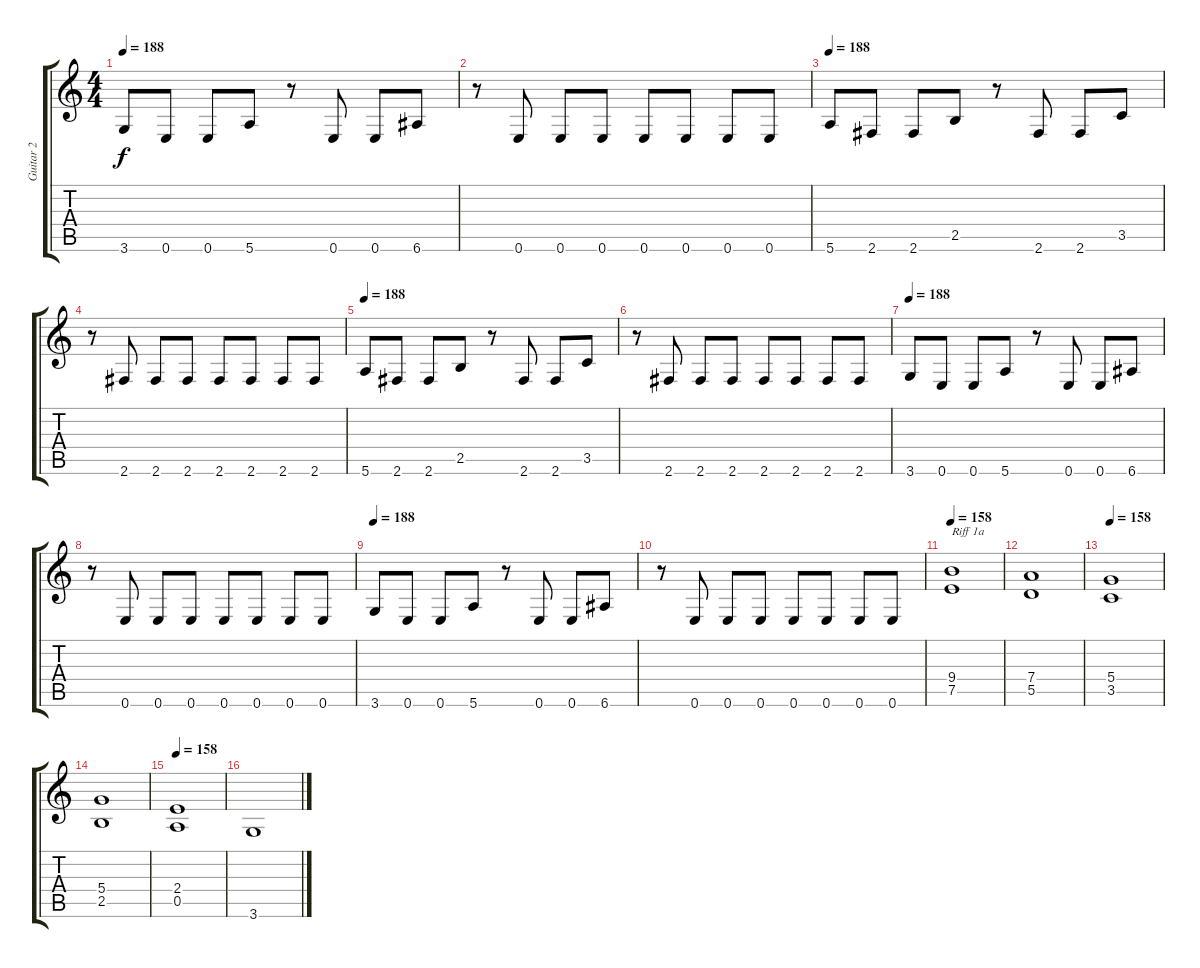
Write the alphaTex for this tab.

\track ("Guitar 2" "Guitar 2") {instrument distortionguitar}
\staff {score tabs}
\tuning (E4 B3 G3 D3 A2 E2) {hide}
\ts (4 4)
\tempo 188
\clef g2
\ks c
3.6.8{dy f} 0.6.8 0.6.8 5.6.8 r.8 0.6.8 0.6.8 6.6.8 |
r.8 0.6.8 0.6.8 0.6.8 0.6.8 0.6.8 0.6.8 0.6.8 |
\tempo 188
5.6.8 2.6.8 2.6.8 2.5.8 r.8 2.6.8 2.6.8 3.5.8 |
r.8 2.6.8 2.6.8 2.6.8 2.6.8 2.6.8 2.6.8 2.6.8 |
\tempo 188
5.6.8 2.6.8 2.6.8 2.5.8 r.8 2.6.8 2.6.8 3.5.8 |
r.8 2.6.8 2.6.8 2.6.8 2.6.8 2.6.8 2.6.8 2.6.8 |
\tempo 188
3.6.8 0.6.8 0.6.8 5.6.8 r.8 0.6.8 0.6.8 6.6.8 |
r.8 0.6.8 0.6.8 0.6.8 0.6.8 0.6.8 0.6.8 0.6.8 |
\tempo 188
3.6.8 0.6.8 0.6.8 5.6.8 r.8 0.6.8 0.6.8 6.6.8 |
r.8 0.6.8 0.6.8 0.6.8 0.6.8 0.6.8 0.6.8 0.6.8 |
\tempo 158
(9.4 7.5).1{txt "Riff 1a"} |
(7.4 5.5).1 |
\tempo 158
(5.4 3.5).1 |
(5.4 2.5).1 |
\tempo 158
(2.4 0.5).1 |
3.6.1
